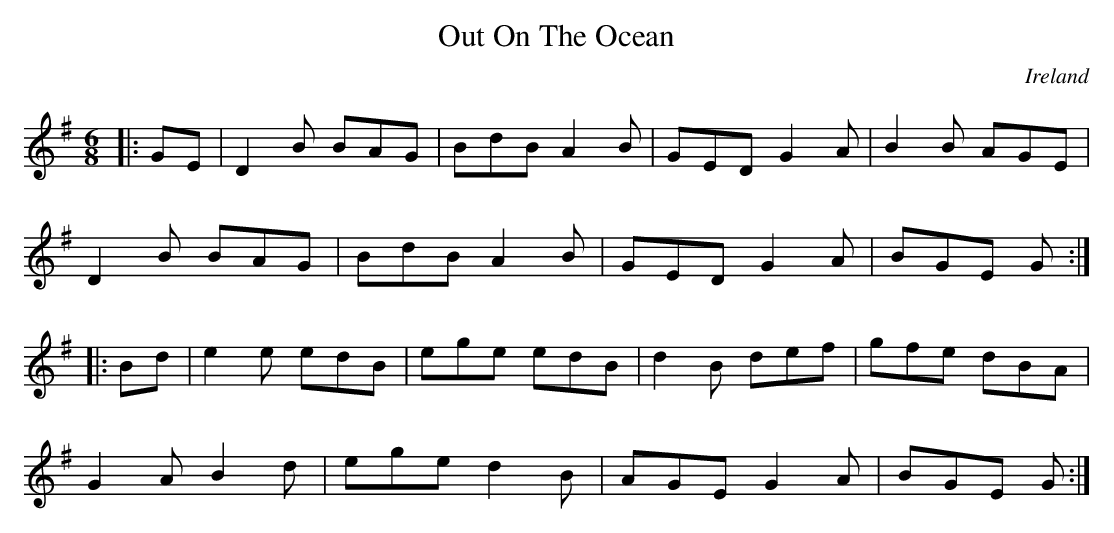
X:1
T:Out On The Ocean
M:6/8
O:Ireland
K:G major
|: GE |\
D2B BAG | BdB A2B | GED G2A | B2B AGE |
D2B BAG | BdB A2B | GED G2A | BGE G ::
Bd | \
e2e edB | ege edB | d2B def | gfe dBA |
G2A B2d | ege d2B | AGE G2A | BGE G :|
